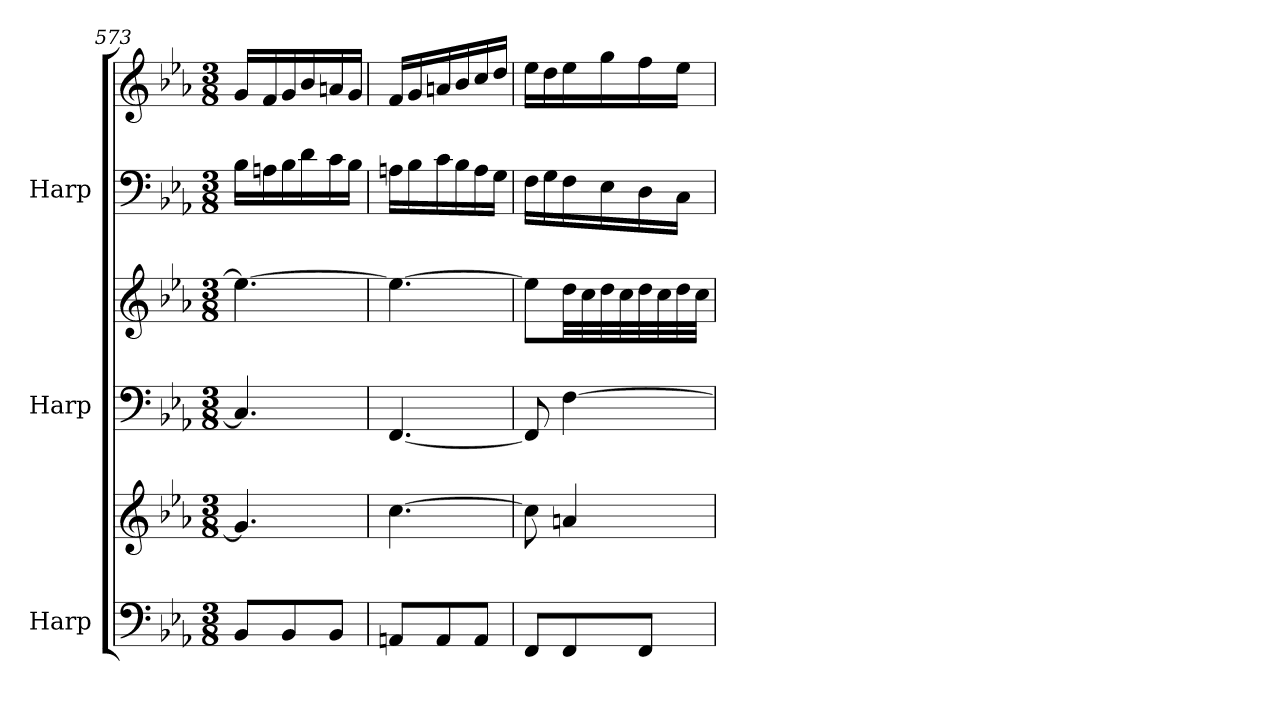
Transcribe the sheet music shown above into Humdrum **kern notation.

**kern	**kern	**kern	**kern	**kern	**kern
*part3	*part3	*part2	*part2	*part1	*part1
*staff6	*staff5	*staff4	*staff3	*staff2	*staff1
*I"Harp	*	*I"Harp	*	*I"Harp	*
*I'Hp	*	*I'Hp	*	*I'Hp	*
*clefF4	*clefG2	*clefF4	*clefG2	*clefF4	*clefG2
*k[b-e-a-]	*k[b-e-a-]	*k[b-e-a-]	*k[b-e-a-]	*k[b-e-a-]	*k[b-e-a-]
*M3/8	*M3/8	*M3/8	*M3/8	*M3/8	*M3/8
=573	=573	=573	=573	=573	=573
8BB-/L	4.g/]	4.C/]	4.ee-\_	16B-\LL	16g/LL
.	.	.	.	16An\	16f/
8BB-/	.	.	.	16B-\	16g/
.	.	.	.	16d\	16b-/
8BB-/J	.	.	.	16c\	16an/
.	.	.	.	16B-\JJ	16g/JJ
=574	=574	=574	=574	=574	=574
8AAn/L	[4.cc\	[4.FF/	4.ee-\_	16An\LL	16f/LL
.	.	.	.	16B-\	16g/
8AA/	.	.	.	16c\	16an/
.	.	.	.	16B-\	16b-/
8AA/J	.	.	.	16A\	16cc/
.	.	.	.	16G\JJ	16dd/JJ
!!LO:LB:g=z
=575	=575	=575	=575	=575	=575
8FF/L	8cc\]	8FF/]	8ee-\L]	16F\LL	16ee-\LL
.	.	.	.	16G\	16dd\
8FF/	4an/	[4F\	32dd\LL	16F\	16ee-\
.	.	.	32cc\	.	.
.	.	.	32dd\	16E-\	16gg\
.	.	.	32cc\	.	.
8FF/J	.	.	32dd\	16D\	16ff\
.	.	.	32cc\	.	.
.	.	.	32dd\	16C\JJ	16ee-\JJ
.	.	.	32cc\JJJ	.	.
=	=	=	=	=	=
*-	*-	*-	*-	*-	*-
